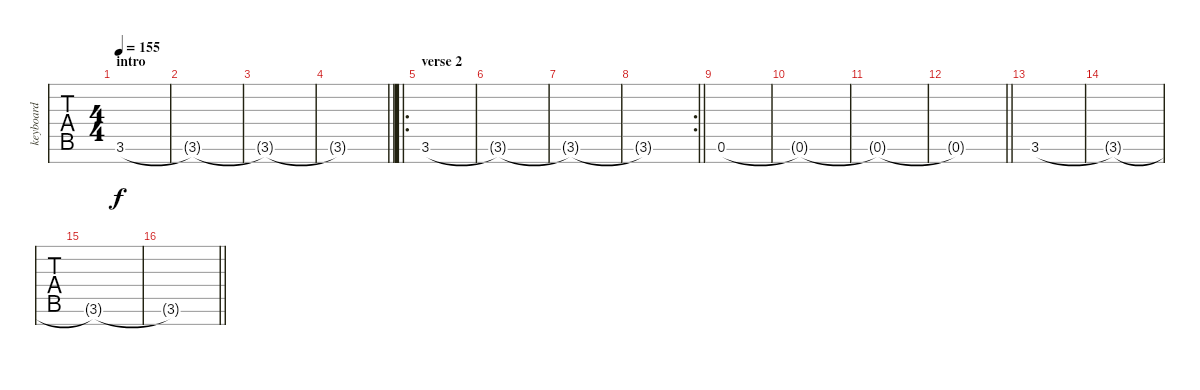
\track ("keyboard" "keyboard") {instrument pad8sweep}
\staff {tabs}
\tuning (E4 B3 G3 D3 A2 E2 B1) {hide}
\ts (4 4)
\section ("" "intro")
\tempo 155
\clef g2
\ks c
3.6.1{dy f} |
3.6{t}.1 |
3.6{t}.1 |
\barLineRight lightlight
3.6{t}.1 |
\ro
\section ("" "verse 2")
3.6.1 |
3.6{t}.1 |
3.6{t}.1 |
\rc 2
\barLineRight lightlight
3.6{t}.1 |
0.6.1 |
0.6{t}.1 |
0.6{t}.1 |
\barLineRight lightlight
0.6{t}.1 |
3.6.1 |
3.6{t}.1 |
3.6{t}.1 |
\barLineRight lightlight
3.6{t}.1
